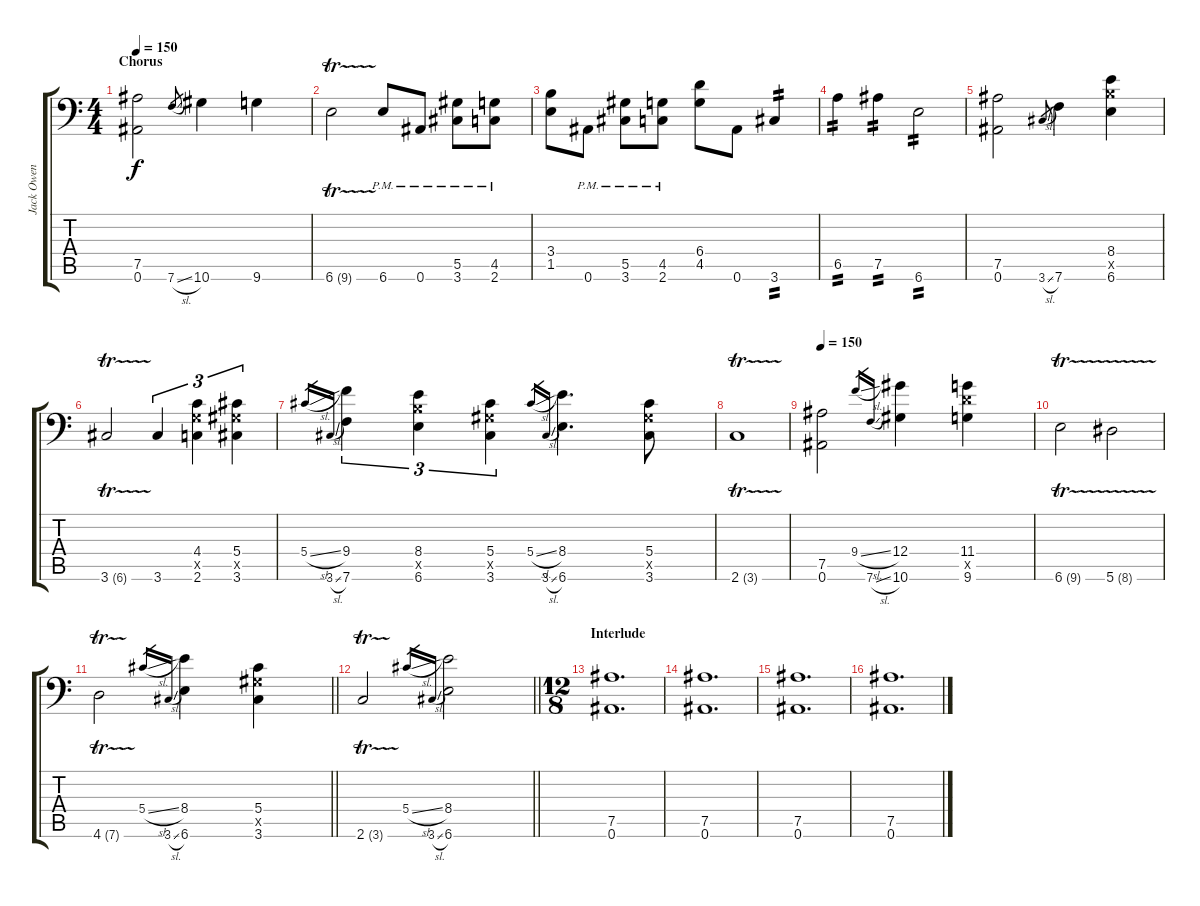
\track ("Jack Owen" "Jack Owen") {instrument distortionguitar}
\staff {score tabs}
\tuning (Bb3 F3 Db3 Ab2 Eb2 Bb1) {hide}
\ts (4 4)
\section ("" "Chorus")
\tempo 150
\clef f4
\ks c
(7.5 0.6).2{dy f} 7.6{sl}.8{gr} 10.6.4 9.6.4 |
6.6{tr (9 32)}.2 6.6{pm}.8 0.6{pm}.8 (5.5{pm} 3.6{pm}).8 (4.5{pm} 2.6{pm}).8 |
(3.4 1.5).8 0.6{pm}.8 (5.5{pm} 3.6{pm}).8 (4.5{pm} 2.6{pm}).8 (6.4 4.5).8 0.6.8 3.6.4{tp 2} |
6.5.4{tp 2} 7.5.4{tp 2} 6.6.2{tp 2} |
(7.5 0.6).2 3.6{sl}.8{gr} 7.6.4 (8.4 8.5{x} 6.6).4 |
3.6{tr (6 32)}.2 3.6.4{tu (3 2)} (4.4 4.5{x} 2.6).4{tu (3 2)} (5.4 5.5{x} 3.6).4{tu (3 2)} |
5.4{sl}.16{gr} 3.6{sl}.16{gr} (9.4 7.6).4{tu (3 2)} (8.4 8.5{x} 6.6).4{tu (3 2)} (5.4 5.5{x} 3.6).4{tu (3 2)} 5.4{sl}.16{gr} 3.6{sl}.16{gr} (8.4 6.6).4{d} (5.4 5.5{x} 3.6).8 |
2.6{tr (3 32)}.1 |
\tempo 150
(7.5 0.6).2 9.4{sl}.16{gr} 7.6{sl}.16{gr} (12.4 10.6).4 (11.4 11.5{x} 9.6).4 |
6.6{tr (9 32)}.2 5.6{tr (8 32)}.2 |
\barLineRight lightlight
4.6{tr (7 32)}.2 5.4{sl}.16{gr} 3.6{sl}.16{gr} (8.4 6.6).4 (5.4 5.5{x} 3.6).4 |
\barLineRight lightlight
2.6{tr (3 32)}.2 5.4{sl}.16{gr} 3.6{sl}.16{gr} (8.4 6.6).2 |
\ts (12 8)
\section ("" "Interlude")
(7.5 0.6).1{d} |
(7.5 0.6).1{d} |
(7.5 0.6).1{d} |
(7.5 0.6).1{d}
